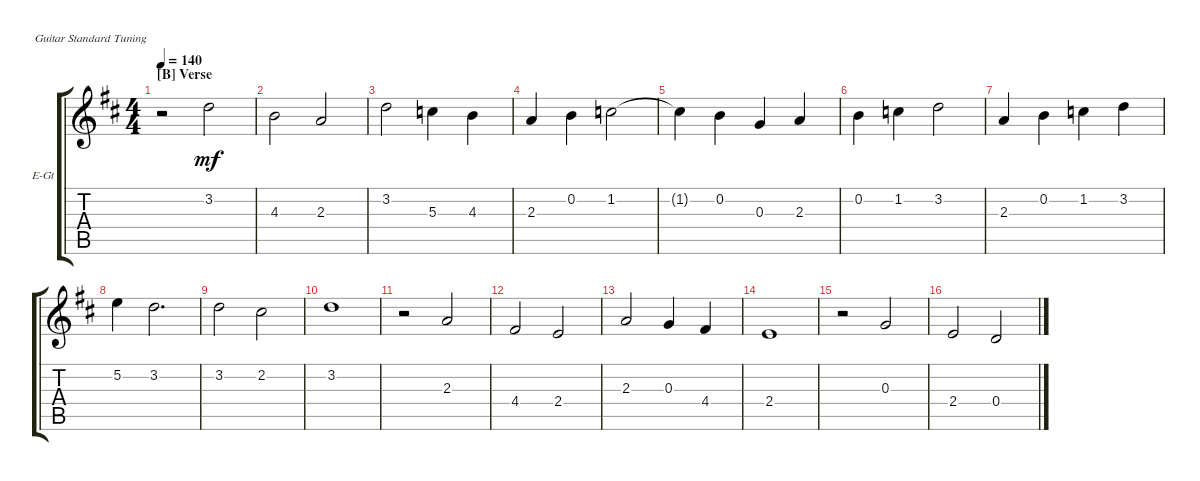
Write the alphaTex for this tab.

\defaultSystemsLayout 4
\bracketExtendMode groupsimilarinstruments
\firstSystemTrackNameOrientation horizontal
\otherSystemsTrackNameOrientation horizontal
\track ("Art's Voice" "E-Gt") {instrument electricguitarclean}
\staff {score tabs}
\tuning (E4 B3 G3 D3 A2 E2)
\ts (4 4)
\section ("B" "Verse")
\tempo 140
\clef g2
\ks d
r.2{dy mf} 3.2.2 |
4.3.2 2.3.2 |
3.2.2 5.3.4 4.3.4 |
2.3.4 0.2.4 1.2.2 |
1.2{t}.4 0.2.4 0.3.4 2.3.4 |
0.2.4 1.2.4 3.2.2 |
2.3.4 0.2.4 1.2.4 3.2.4 |
5.2.4 3.2.2{d} |
3.2.2 2.2.2 |
3.2.1 |
r.2 2.3.2 |
4.4.2 2.4.2 |
2.3.2 0.3.4 4.4.4 |
2.4.1 |
r.2 0.3.2 |
2.4.2 0.4.2
